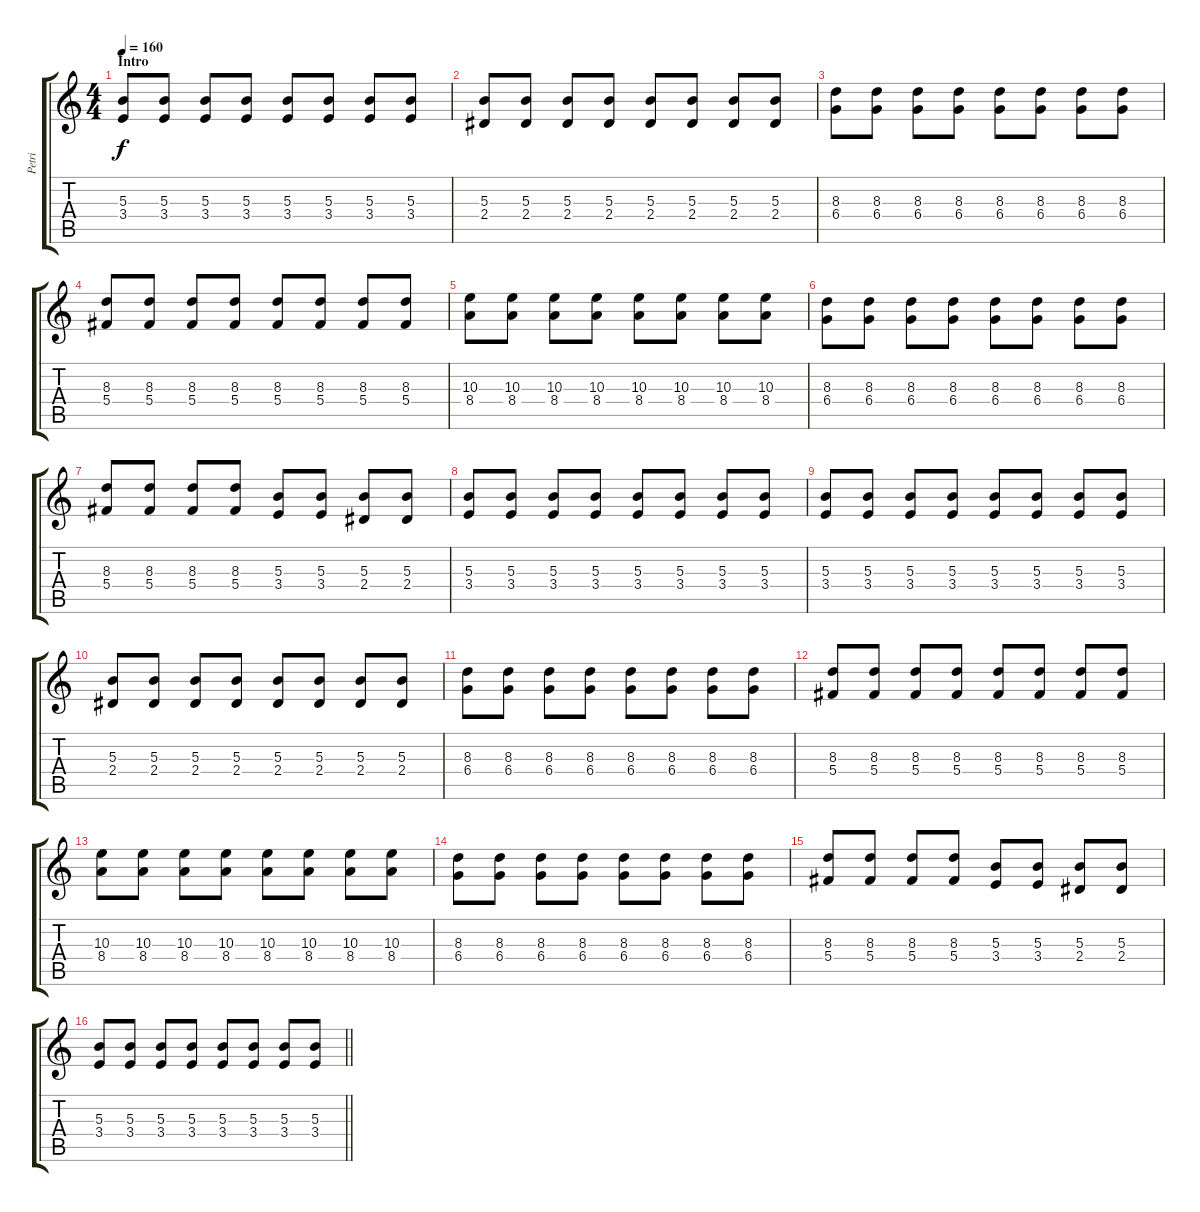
\track ("Petri" "Petri") {instrument distortionguitar}
\staff {score tabs}
\tuning (Eb4 Bb3 Gb3 Db3 Ab2 Eb2) {hide}
\ts (4 4)
\section ("" "Intro")
\tempo 160
\clef g2
\ks c
(5.3 3.4).8{dy f instrument distortionguitar} (5.3 3.4).8 (5.3 3.4).8 (5.3 3.4).8 (5.3 3.4).8 (5.3 3.4).8 (5.3 3.4).8 (5.3 3.4).8 |
(5.3 2.4).8 (5.3 2.4).8 (5.3 2.4).8 (5.3 2.4).8 (5.3 2.4).8 (5.3 2.4).8 (5.3 2.4).8 (5.3 2.4).8 |
(8.3 6.4).8 (8.3 6.4).8 (8.3 6.4).8 (8.3 6.4).8 (8.3 6.4).8 (8.3 6.4).8 (8.3 6.4).8 (8.3 6.4).8 |
(8.3 5.4).8 (8.3 5.4).8 (8.3 5.4).8 (8.3 5.4).8 (8.3 5.4).8 (8.3 5.4).8 (8.3 5.4).8 (8.3 5.4).8 |
(10.3 8.4).8 (10.3 8.4).8 (10.3 8.4).8 (10.3 8.4).8 (10.3 8.4).8 (10.3 8.4).8 (10.3 8.4).8 (10.3 8.4).8 |
(8.3 6.4).8 (8.3 6.4).8 (8.3 6.4).8 (8.3 6.4).8 (8.3 6.4).8 (8.3 6.4).8 (8.3 6.4).8 (8.3 6.4).8 |
(8.3 5.4).8 (8.3 5.4).8 (8.3 5.4).8 (8.3 5.4).8 (5.3 3.4).8 (5.3 3.4).8 (5.3 2.4).8 (5.3 2.4).8 |
(5.3 3.4).8 (5.3 3.4).8 (5.3 3.4).8 (5.3 3.4).8 (5.3 3.4).8 (5.3 3.4).8 (5.3 3.4).8 (5.3 3.4).8 |
(5.3 3.4).8 (5.3 3.4).8 (5.3 3.4).8 (5.3 3.4).8 (5.3 3.4).8 (5.3 3.4).8 (5.3 3.4).8 (5.3 3.4).8 |
(5.3 2.4).8 (5.3 2.4).8 (5.3 2.4).8 (5.3 2.4).8 (5.3 2.4).8 (5.3 2.4).8 (5.3 2.4).8 (5.3 2.4).8 |
(8.3 6.4).8 (8.3 6.4).8 (8.3 6.4).8 (8.3 6.4).8 (8.3 6.4).8 (8.3 6.4).8 (8.3 6.4).8 (8.3 6.4).8 |
(8.3 5.4).8 (8.3 5.4).8 (8.3 5.4).8 (8.3 5.4).8 (8.3 5.4).8 (8.3 5.4).8 (8.3 5.4).8 (8.3 5.4).8 |
(10.3 8.4).8 (10.3 8.4).8 (10.3 8.4).8 (10.3 8.4).8 (10.3 8.4).8 (10.3 8.4).8 (10.3 8.4).8 (10.3 8.4).8 |
(8.3 6.4).8 (8.3 6.4).8 (8.3 6.4).8 (8.3 6.4).8 (8.3 6.4).8 (8.3 6.4).8 (8.3 6.4).8 (8.3 6.4).8 |
(8.3 5.4).8 (8.3 5.4).8 (8.3 5.4).8 (8.3 5.4).8 (5.3 3.4).8 (5.3 3.4).8 (5.3 2.4).8 (5.3 2.4).8 |
\barLineRight lightlight
(5.3 3.4).8 (5.3 3.4).8 (5.3 3.4).8 (5.3 3.4).8 (5.3 3.4).8 (5.3 3.4).8 (5.3 3.4).8 (5.3 3.4).8
